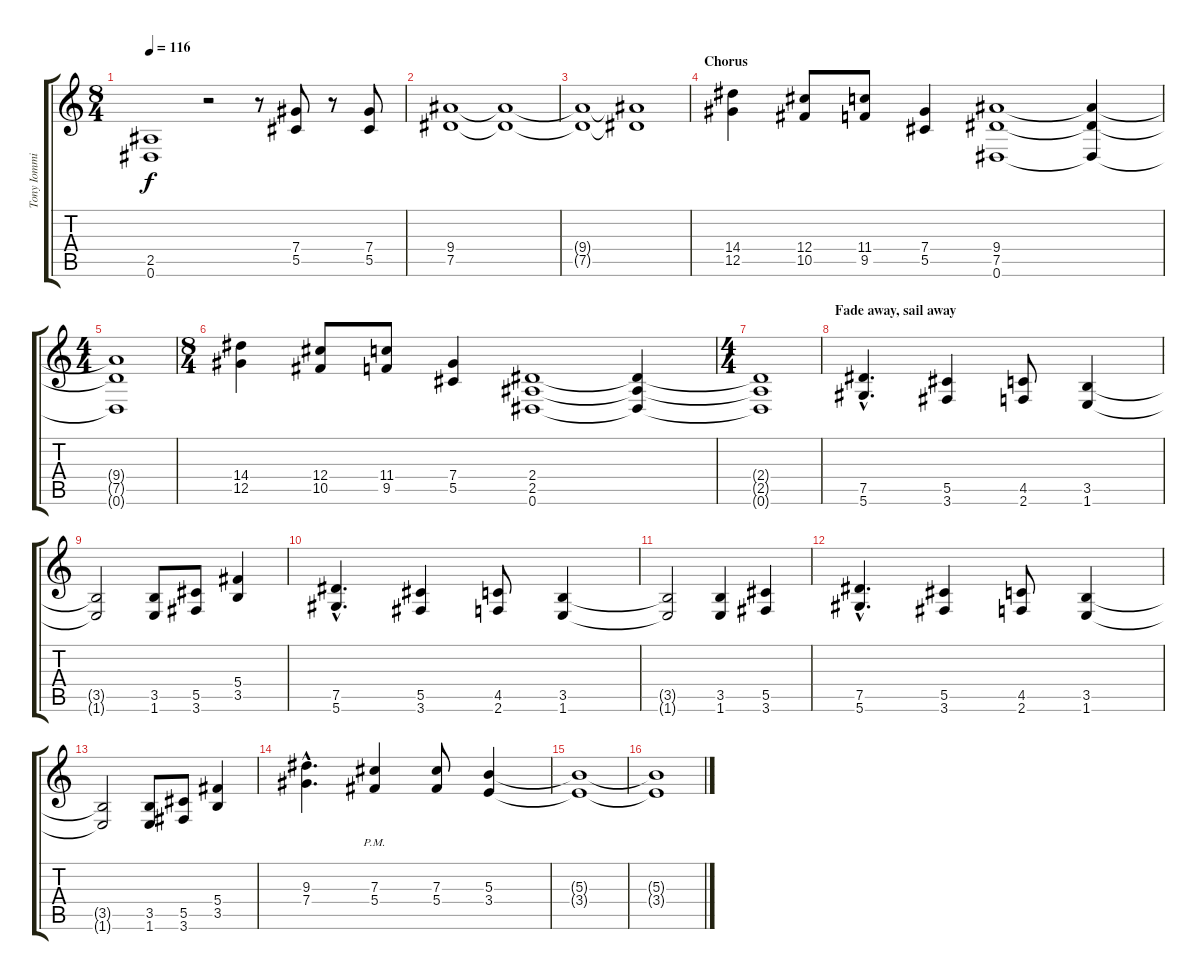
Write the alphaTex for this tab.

\track ("Tony Iommi - Overdub" "Tony Iommi") {instrument overdrivenguitar}
\staff {score tabs}
\tuning (Eb4 Bb3 Gb3 Db3 Ab2 Eb2) {hide}
\ts (8 4)
\tempo 116
\clef g2
\ks c
(2.5{t} 0.6{t}).1{dy f} r.2 r.8 (7.4 5.5).8 r.8 (7.4 5.5).8 |
(9.4 7.5).1 (9.4{t} 7.5{t}).1 |
(9.4{t} 7.5{t}).1 (9.4{t} 7.5{t}).1 |
\section ("" "Chorus")
(14.4 12.5).4 (12.4 10.5).8 (11.4 9.5).8 (7.4 5.5).4 (9.4 7.5 0.6).1 (9.4{t} 7.5{t} 0.6{t}).4 |
\ts (4 4)
(9.4{t} 7.5{t} 0.6{t}).1 |
\ts (8 4)
(14.4 12.5).4 (12.4 10.5).8 (11.4 9.5).8 (7.4 5.5).4 (2.4 2.5 0.6).1 (2.4{t} 2.5{t} 0.6{t}).4 |
\ts (4 4)
(2.4{t} 2.5{t} 0.6{t}).1 |
\section ("" "Fade away, sail away")
(7.5{hac} 5.6{hac}).4{d} (5.5 3.6).4 (4.5 2.6).8 (3.5 1.6).4 |
(3.5{t} 1.6{t}).2 (3.5 1.6).8 (5.5 3.6).8 (5.4 3.5).4 |
(7.5{hac} 5.6{hac}).4{d} (5.5 3.6).4 (4.5 2.6).8 (3.5 1.6).4 |
(3.5{t} 1.6{t}).2 (3.5 1.6).4 (5.5 3.6).4 |
(7.5{hac} 5.6{hac}).4{d} (5.5 3.6).4 (4.5 2.6).8 (3.5 1.6).4 |
(3.5{t} 1.6{t}).2 (3.5 1.6).8 (5.5 3.6).8 (5.4 3.5).4 |
(9.3{hac} 7.4{hac}).4{d} (7.3{pm} 5.4{pm}).4 (7.3 5.4).8 (5.3 3.4).4 |
(5.3{t} 3.4{t}).1 |
(5.3{t} 3.4{t}).1
